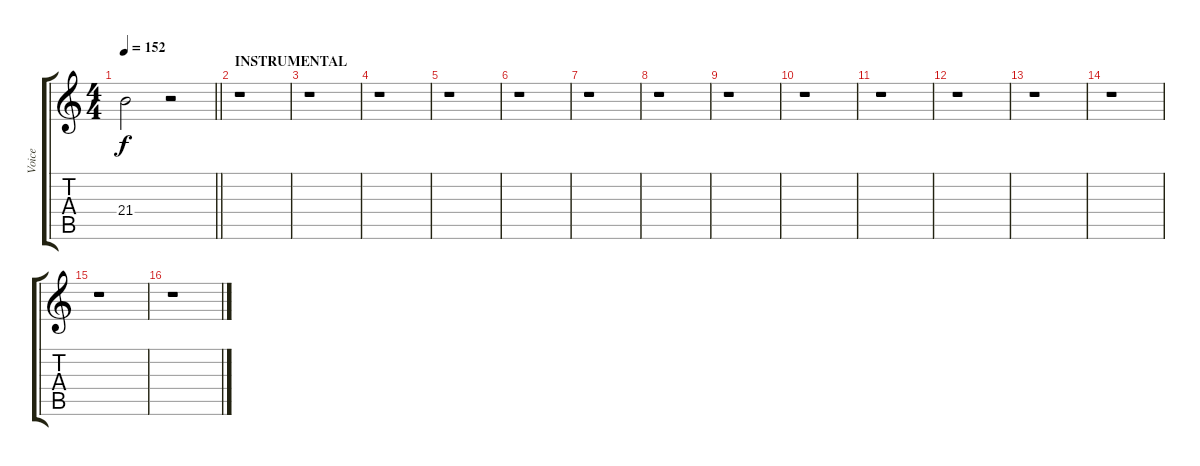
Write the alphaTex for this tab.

\track ("Voice" "Voice") {instrument lead6voice}
\staff {score tabs}
\tuning (E4 B3 G3 D3 A2 E2) {hide}
\ts (4 4)
\tempo 152
\clef g2
\barLineRight lightlight
\ks c
21.4{t}.2{dy f} r.2 |
\section ("" "INSTRUMENTAL")
r.1 |
r.1 |
r.1 |
r.1 |
r.1 |
r.1 |
r.1 |
r.1 |
r.1 |
r.1 |
r.1 |
r.1 |
r.1 |
r.1 |
r.1
